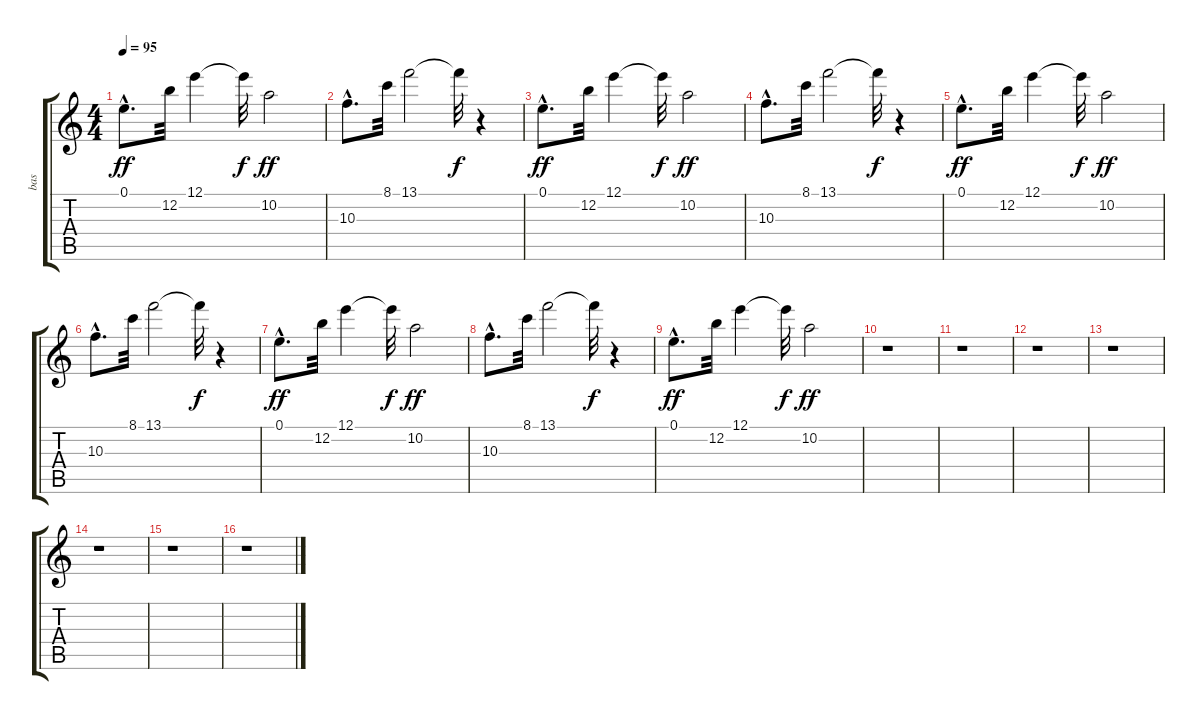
\track ("bas" "bas") {instrument overdrivenguitar}
\staff {score tabs}
\tuning (E4 B3 G3 D3 A2 E2) {hide}
\ts (4 4)
\tempo 95
\clef g2
\ks c
0.1{hac}.8{d dy ff} 12.2.32 12.1.4 12.1{t}.32{dy f} 10.2.2{dy ff} |
10.3{hac}.8{d} 8.1.32 13.1.2 13.1{t}.32{dy f} r.4 |
0.1{hac}.8{d dy ff} 12.2.32 12.1.4 12.1{t}.32{dy f} 10.2.2{dy ff} |
10.3{hac}.8{d} 8.1.32 13.1.2 13.1{t}.32{dy f} r.4 |
0.1{hac}.8{d dy ff} 12.2.32 12.1.4 12.1{t}.32{dy f} 10.2.2{dy ff} |
10.3{hac}.8{d} 8.1.32 13.1.2 13.1{t}.32{dy f} r.4 |
0.1{hac}.8{d dy ff} 12.2.32 12.1.4 12.1{t}.32{dy f} 10.2.2{dy ff} |
10.3{hac}.8{d} 8.1.32 13.1.2 13.1{t}.32{dy f} r.4 |
0.1{hac}.8{d dy ff} 12.2.32 12.1.4 12.1{t}.32{dy f} 10.2.2{dy ff} |
r.1 |
r.1 |
r.1 |
r.1 |
r.1 |
r.1 |
r.1
